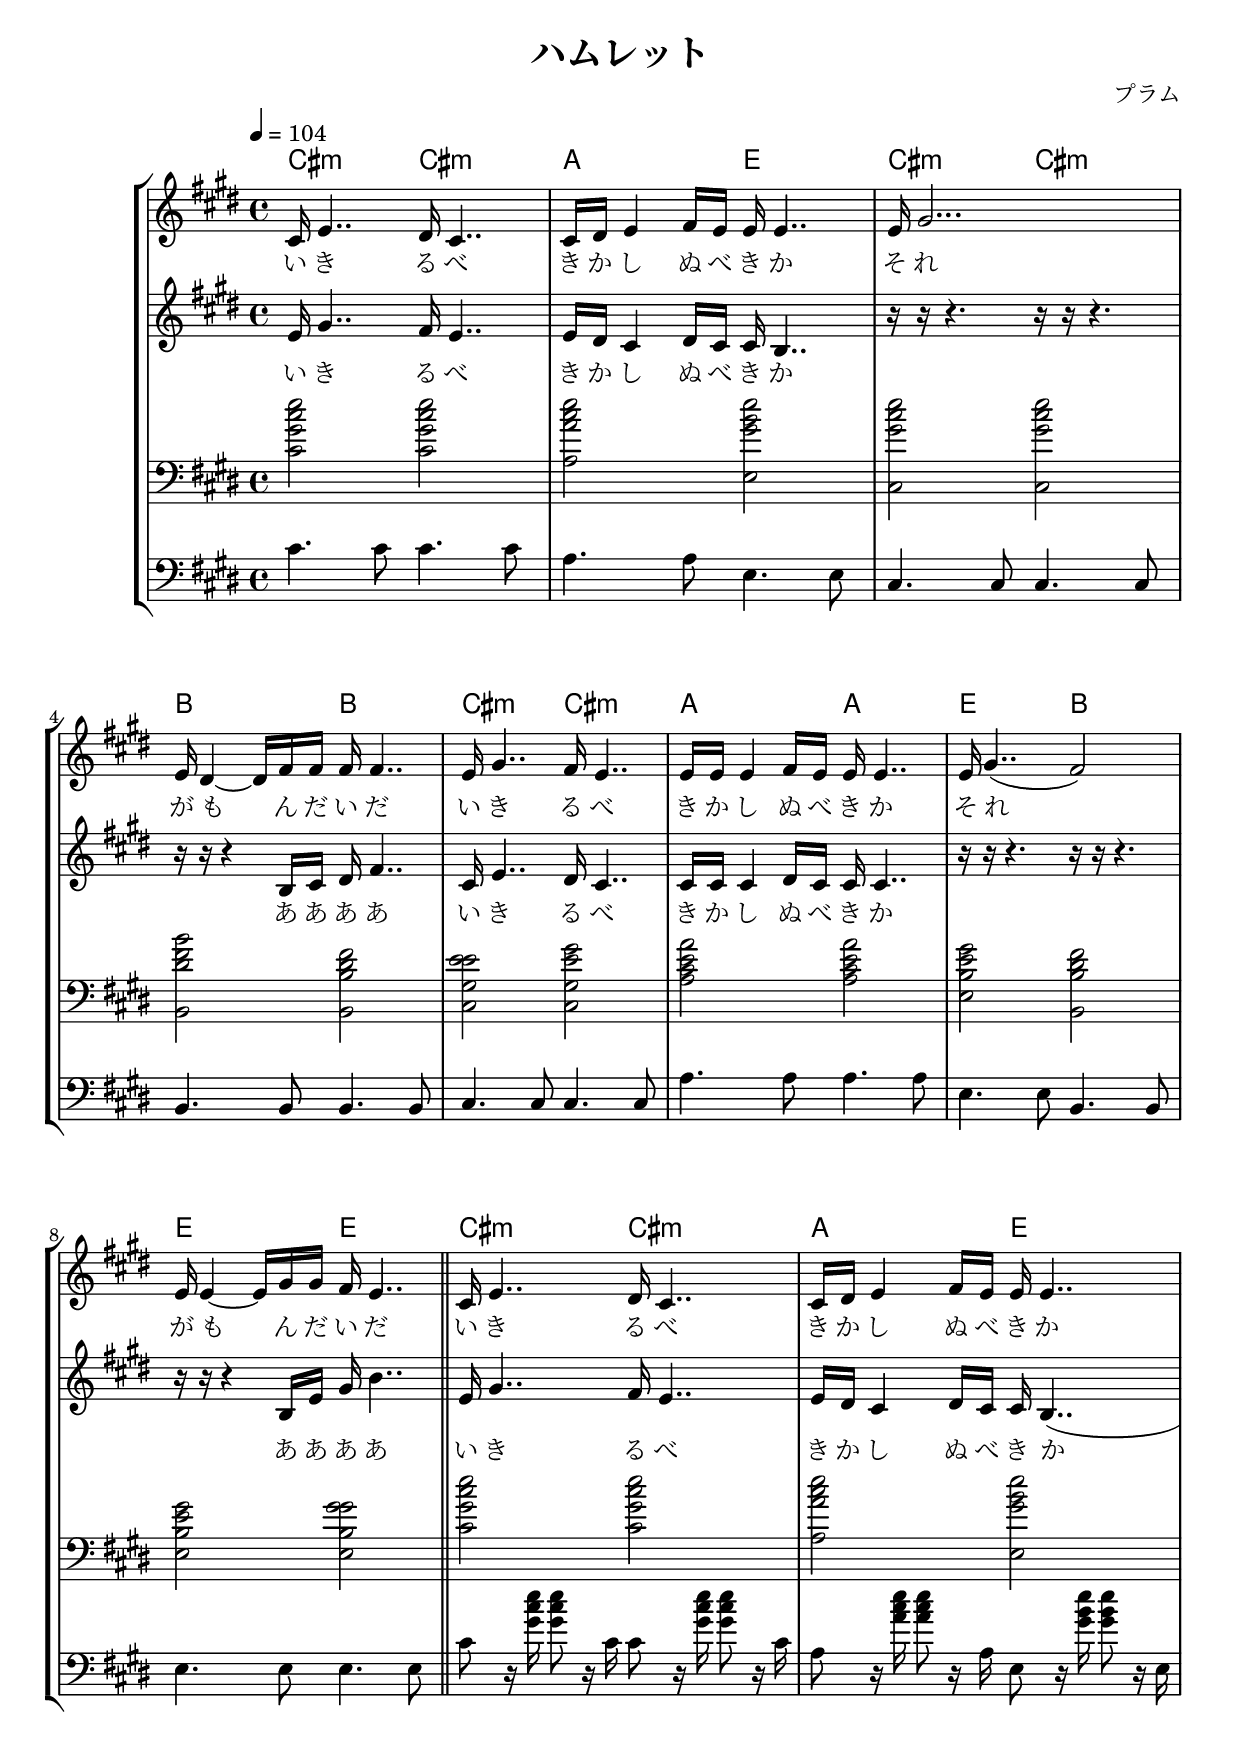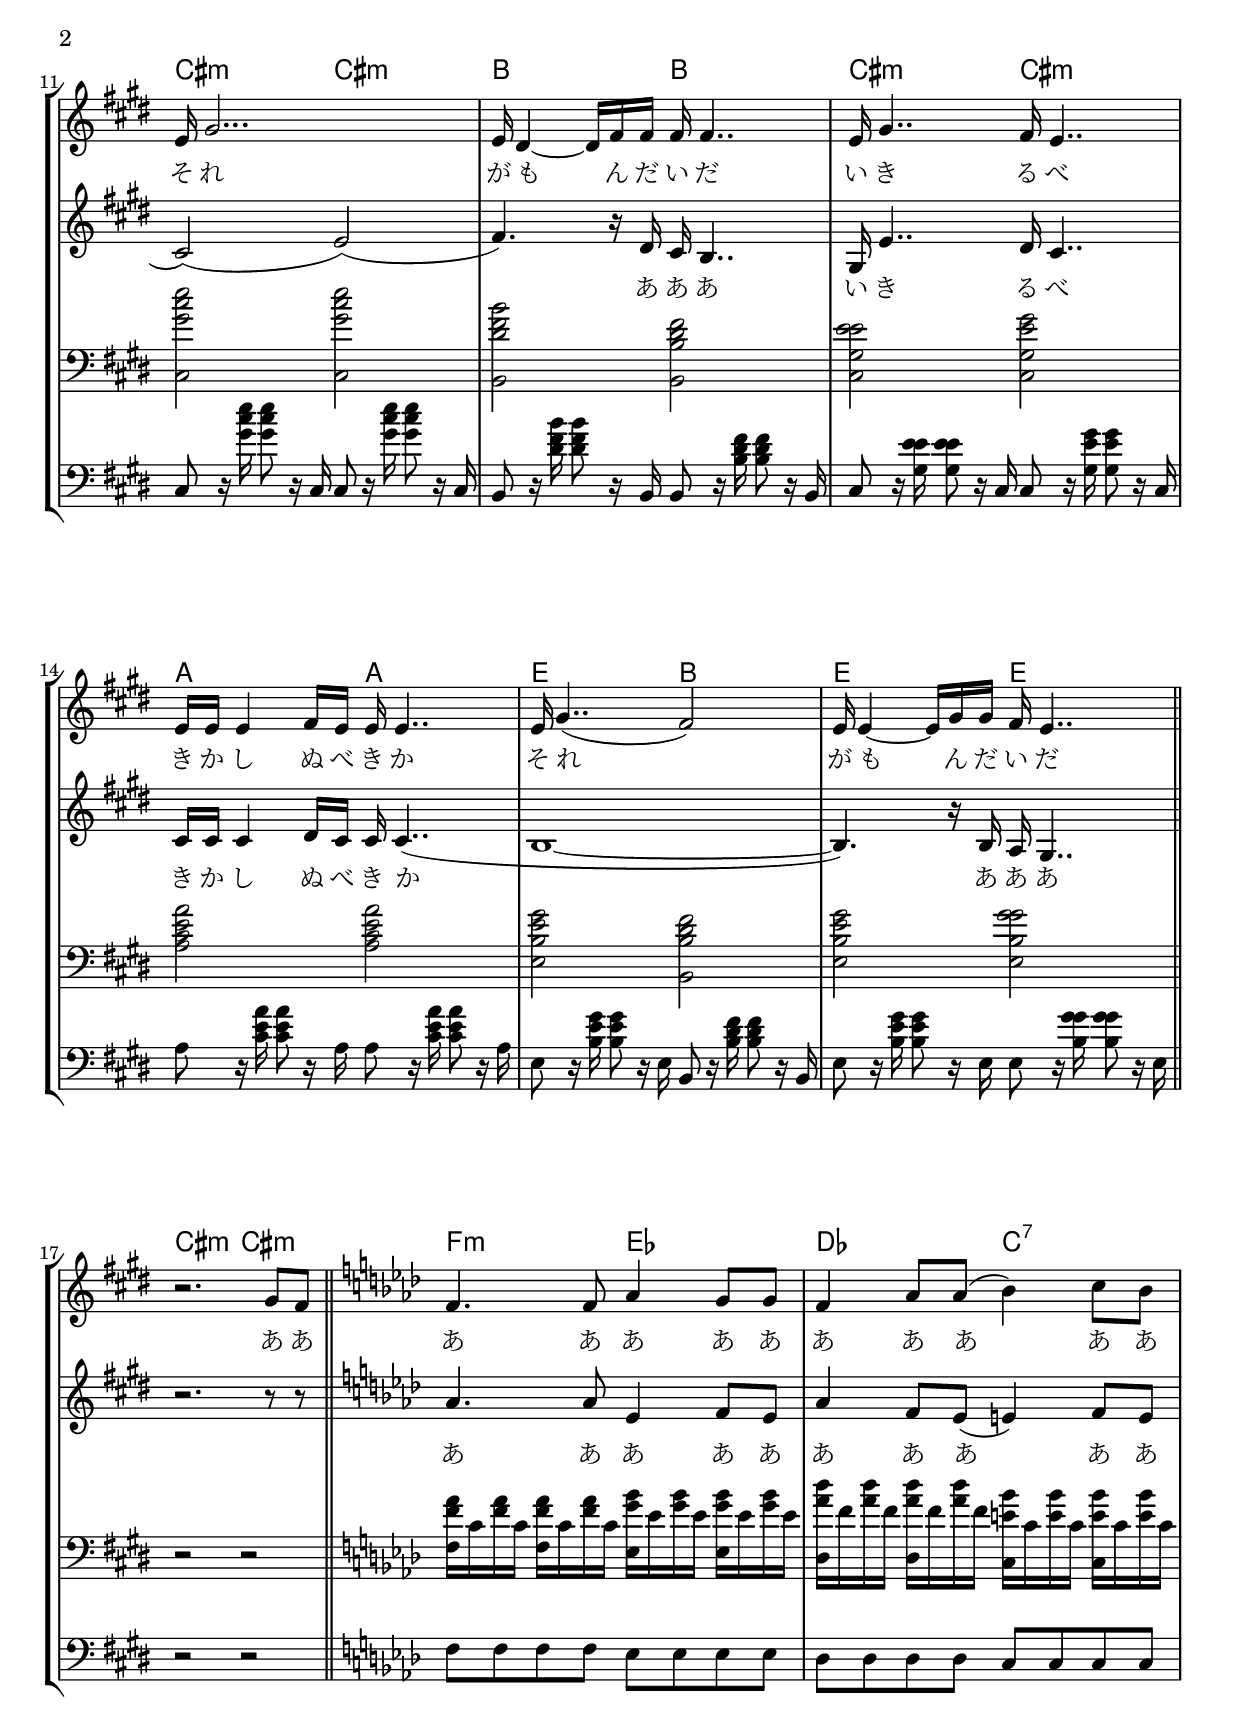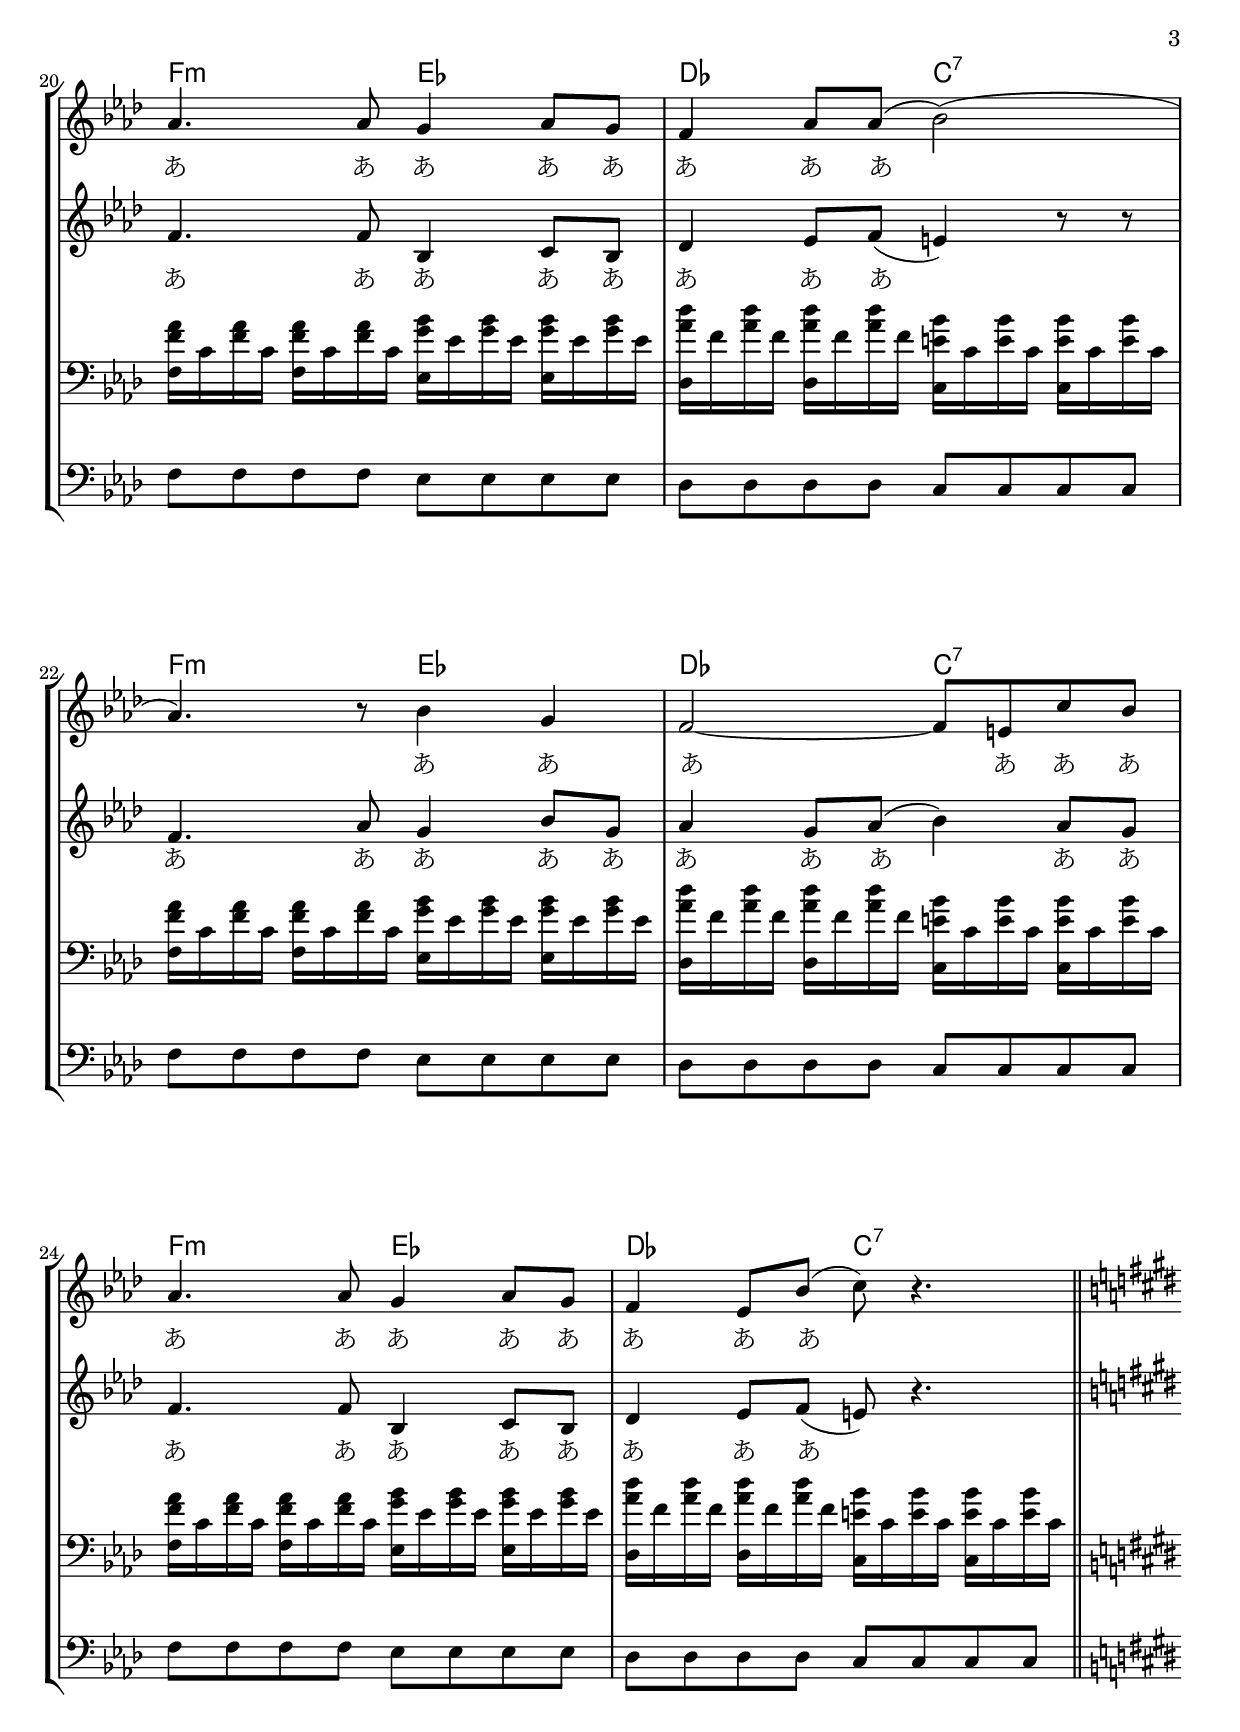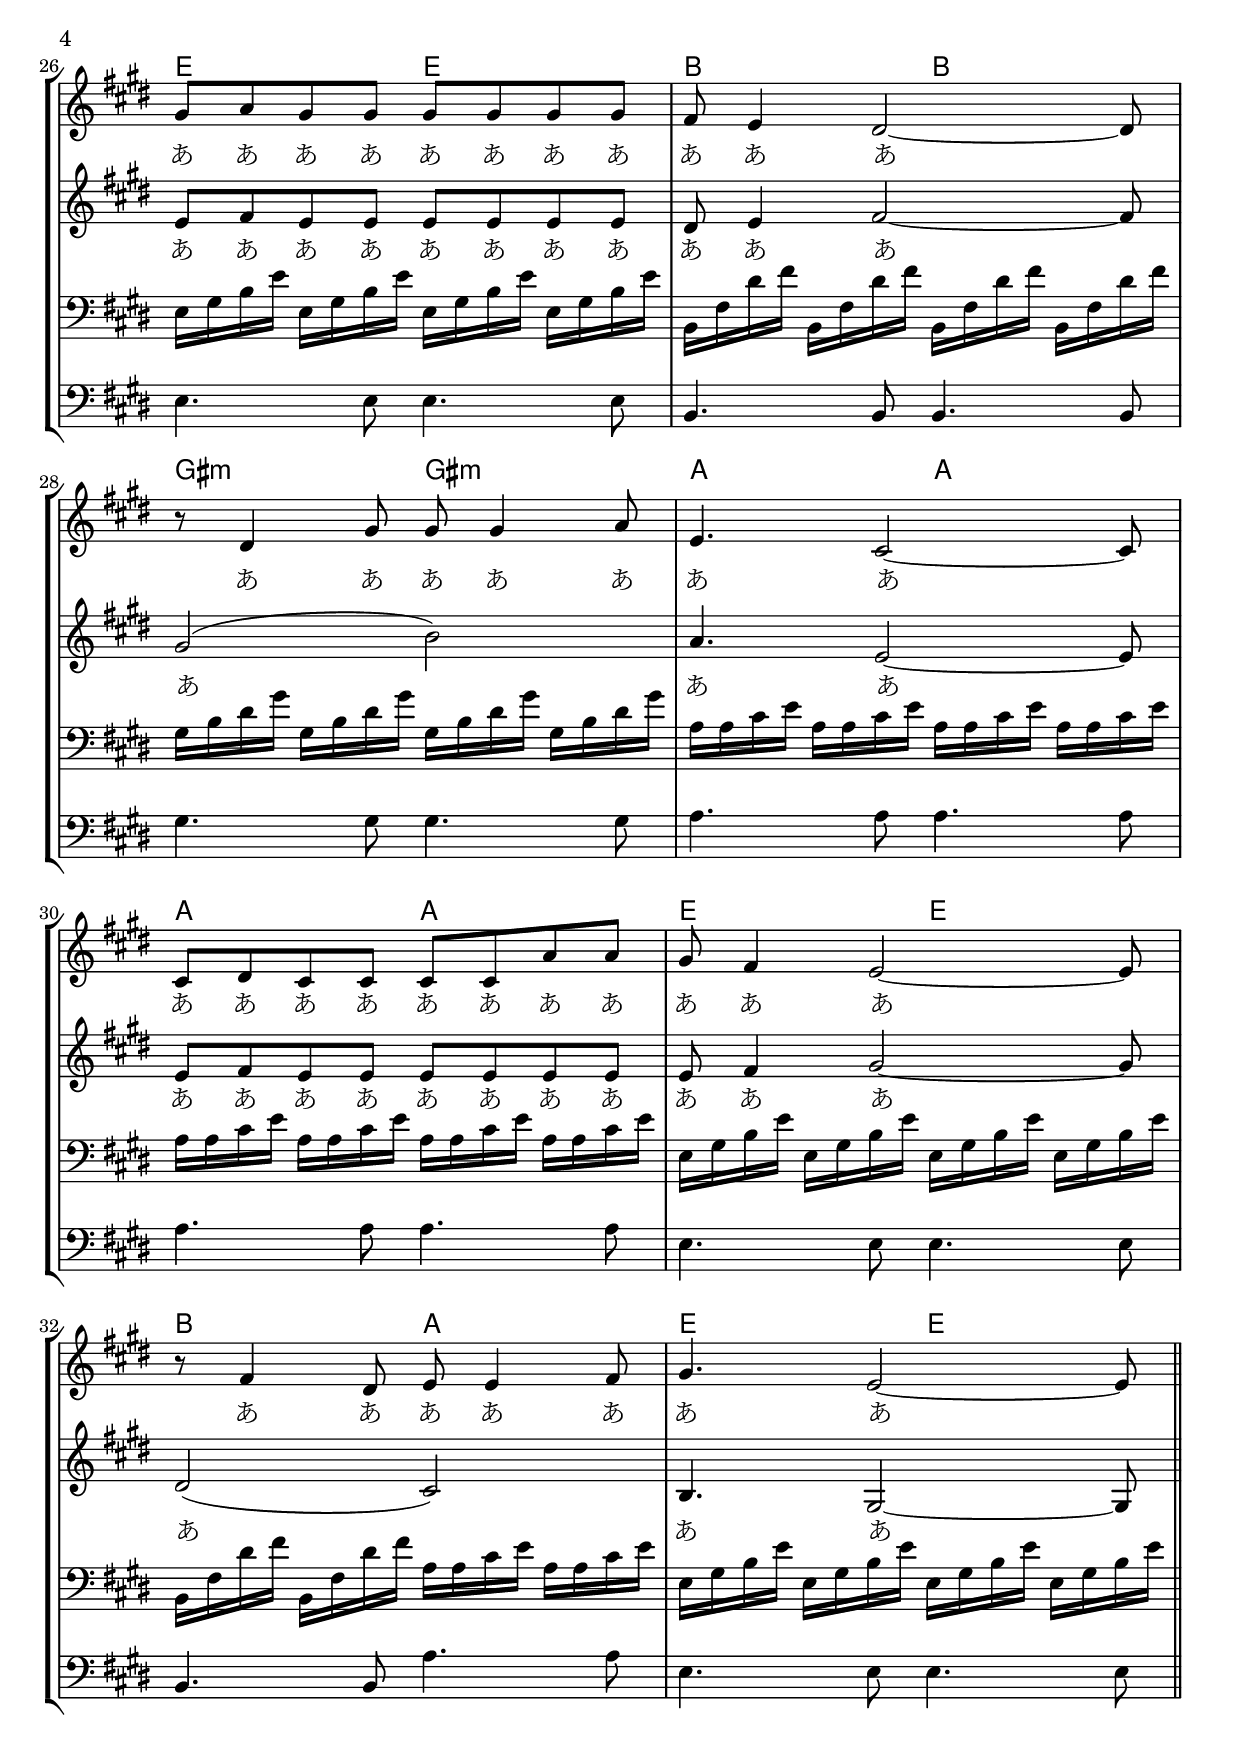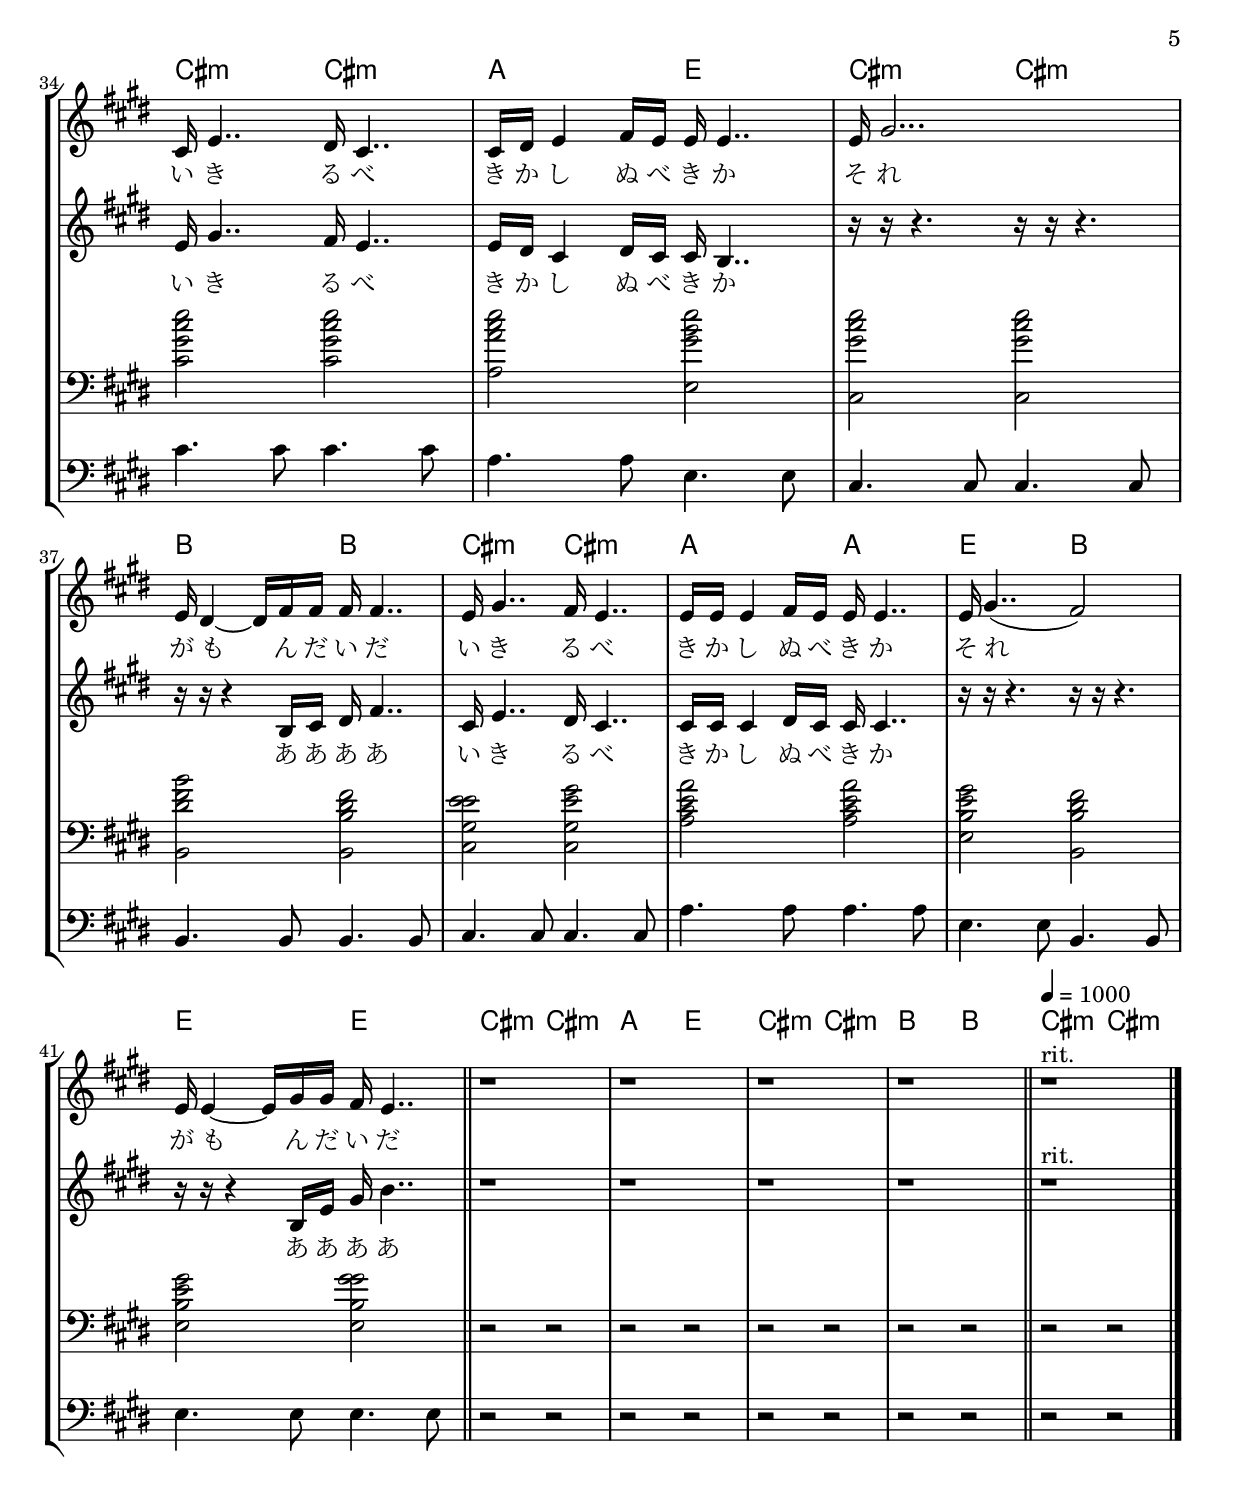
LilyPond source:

\version "2.12.1"

\header {
	title = \markup {ハムレット}
	composer = \markup \center-column {プラム}
}

harmony = \chordmode {
	cis2:m cis:m a e cis:m cis:m b b cis:m cis:m a a e b e e 

	cis:m cis:m a e cis:m cis:m b b cis:m cis:m a a e b e e 

	cis:m cis:m 

	f:m es des c:7 f:m es des c:7 f:m es des c:7 f:m es des c:7 

	e e b b gis:m gis:m a a a a e e b a e e 

	cis:m cis:m a e cis:m cis:m b b cis:m cis:m a a e b e e 

	cis:m cis:m a e cis:m cis:m b b 

	cis:m cis:m 
}

melody = {
	\set Staff.midiInstrument = #"Violin"
		\key e \major
	\tempo 4 = 104
cis'16  e'4..  dis'16  cis'4.. 
	cis'16  dis'16  e'4  fis'16  e'16  e'16  e'4.. 
	e'16  gis'2... 
	e'16  dis'4~dis'16  fis'16  fis'16  fis'16  fis'4.. 
	e'16  gis'4..  fis'16  e'4.. 
	e'16  e'16  e'4  fis'16  e'16  e'16  e'4.. 
	e'16  gis'4..  (fis'2) 
	e'16  e'4~e'16  gis'16  gis'16  fis'16  e'4..
	\set Staff.midiInstrument = #"Violin"
	cis'16  e'4..  dis'16  cis'4.. 
	cis'16  dis'16  e'4  fis'16  e'16  e'16  e'4.. 
	e'16  gis'2... 
	e'16  dis'4~dis'16  fis'16  fis'16  fis'16  fis'4.. 
	e'16  gis'4..  fis'16  e'4.. 
	e'16  e'16  e'4  fis'16  e'16  e'16  e'4.. 
	e'16  gis'4..  (fis'2) 
	e'16  e'4~e'16  gis'16  gis'16  fis'16  e'4..
	r2. 
	\set Staff.midiInstrument = #"Violin"
	gis'8  fis'8 
		\key as \major
f'4.  f'8  as'4  g'8  g'8 
	f'4  as'8  as'8  (bes'4)  c''8  bes'8 
	as'4.  as'8  g'4  as'8  g'8 
	f'4  as'8  as'8  (bes'2) 
	(as'4.)  r8  bes'4  g'4 
	f'2~f'8  e'8  c''8  bes'8 
	as'4.  as'8  g'4  as'8  g'8 
	f'4  es'8  bes'8  (c''8)  	r4. 	\set Staff.midiInstrument = #"Violin"
		\key e \major
gis'8  a'8  gis'8  gis'8  gis'8  gis'8  gis'8  gis'8 
	fis'8  e'4  dis'2~dis'8 
	r8  dis'4  gis'8  gis'8  gis'4  a'8 
	e'4.  cis'2~cis'8 
	cis'8  dis'8  cis'8  cis'8  cis'8  cis'8  a'8  a'8 
	gis'8  fis'4  e'2~e'8 
	r8  fis'4  dis'8  e'8  e'4  fis'8 
	gis'4.  e'2~e'8
	\set Staff.midiInstrument = #"Violin"
	cis'16  e'4..  dis'16  cis'4.. 
	cis'16  dis'16  e'4  fis'16  e'16  e'16  e'4.. 
	e'16  gis'2... 
	e'16  dis'4~dis'16  fis'16  fis'16  fis'16  fis'4.. 
	e'16  gis'4..  fis'16  e'4.. 
	e'16  e'16  e'4  fis'16  e'16  e'16  e'4.. 
	e'16  gis'4..  (fis'2) 
	e'16  e'4~e'16  gis'16  gis'16  fis'16  e'4..
	r1 | r1 | r1 | r1   
	\tempo 4 = 1000
	r1^"rit." \bar "|."
}

words = \lyricmode {
	い  き  る  べ  き  か  し  ぬ  べ  き  か  そ  れ  が  も  ん  だ  い  だ  い  き  る  べ  き  か  し  ぬ  べ  き  か  そ  れ  が  も  ん  だ  い  だ  
	い  き  る  べ  き  か  し  ぬ  べ  き  か  そ  れ  が  も  ん  だ  い  だ  い  き  る  べ  き  か  し  ぬ  べ  き  か  そ  れ  が  も  ん  だ  い  だ  
	
	あ  あ  あ  あ  あ  あ  あ  あ  あ  あ  あ  あ  あ  あ  あ  あ  あ  あ  あ  あ  あ  あ  あ  あ  あ  あ  あ  あ  あ  あ  あ  あ  あ  あ  
	あ  あ  あ  あ  あ  あ  あ  あ  あ  あ  あ  あ  あ  あ  あ  あ  あ  あ  あ  あ  あ  あ  あ  あ  あ  あ  あ  あ  あ  あ  あ  あ  あ  あ  あ  あ  
	い  き  る  べ  き  か  し  ぬ  べ  き  か  そ  れ  が  も  ん  だ  い  だ  い  き  る  べ  き  か  し  ぬ  べ  き  か  そ  れ  が  も  ん  だ  い  だ  
	
	
}

secondmelody = {
	\set Staff.midiInstrument = #"Viola"
		\key e \major
	\tempo 4 = 104
e'16  gis'4..  fis'16  e'4.. 
	e'16  dis'16  cis'4  dis'16  cis'16  cis'16  b4.. 
	r16  r16  r4.  r16  r16  r4. 
	r16  r16  r4  b16  cis'16  dis'16  fis'4.. 
	cis'16  e'4..  dis'16  cis'4.. 
	cis'16  cis'16  cis'4  dis'16  cis'16  cis'16  cis'4.. 
	r16  r16  r4.  r16  r16  r4. 
	r16  r16  r4  b16  e'16  gis'16  b'4..
	\set Staff.midiInstrument = #"Viola"
	e'16  gis'4..  fis'16  e'4.. 
	e'16  dis'16  cis'4  dis'16  cis'16  cis'16  b4.. 
	(cis'2)  (e'2) 
	(fis'4.)  r16  dis'16  cis'16  b4.. 
	gis16  e'4..  dis'16  cis'4.. 
	cis'16  cis'16  cis'4  dis'16  cis'16  cis'16  cis'4.. 
	(b1~ 
	b4.)  r16  b16  a16  gis4..
	r2. 
	\set Staff.midiInstrument = #"Viola"
	r8  r8 
		\key as \major
as'4.  as'8  es'4  f'8  es'8 
	as'4  f'8  es'8  (e'4)  f'8  e'8 
	f'4.  f'8  bes4  c'8  bes8 
	des'4  es'8  f'8  (e'4)  r8  r8 
	f'4.  as'8  g'4  bes'8  g'8 
	as'4  g'8  as'8  (bes'4)  as'8  g'8 
	f'4.  f'8  bes4  c'8  bes8 
	des'4  es'8  f'8  (e'8)  	r4. 	\set Staff.midiInstrument = #"Viola"
		\key e \major
e'8  fis'8  e'8  e'8  e'8  e'8  e'8  e'8 
	dis'8  e'4  fis'2~fis'8 
	gis'2  (b'2) 
	a'4.  e'2~e'8 
	e'8  fis'8  e'8  e'8  e'8  e'8  e'8  e'8 
	e'8  fis'4  gis'2~gis'8 
	dis'2  (cis'2) 
	b4.  gis2~gis8
	\set Staff.midiInstrument = #"Viola"
	e'16  gis'4..  fis'16  e'4.. 
	e'16  dis'16  cis'4  dis'16  cis'16  cis'16  b4.. 
	r16  r16  r4.  r16  r16  r4. 
	r16  r16  r4  b16  cis'16  dis'16  fis'4.. 
	cis'16  e'4..  dis'16  cis'4.. 
	cis'16  cis'16  cis'4  dis'16  cis'16  cis'16  cis'4.. 
	r16  r16  r4.  r16  r16  r4. 
	r16  r16  r4  b16  e'16  gis'16  b'4..
	r1 | r1 | r1 | r1   
	\tempo 4 = 1000
	r1^"rit." \bar "|."
}

secondwords = \lyricmode {
	い  き  る  べ  き  か  し  ぬ  べ  き  か  あ  あ  あ  あ  い  き  る  べ  き  か  し  ぬ  べ  き  か  あ  あ  あ  あ  
	い  き  る  べ  き  か  し  ぬ  べ  き  か  あ  あ  あ  い  き  る  べ  き  か  し  ぬ  べ  き  か  あ  あ  あ  
	
	あ  あ  あ  あ  あ  あ  あ  あ  あ  あ  あ  あ  あ  あ  あ  あ  あ  あ  あ  あ  あ  あ  あ  あ  あ  あ  あ  あ  あ  あ  あ  あ  あ  あ  あ  あ  
	あ  あ  あ  あ  あ  あ  あ  あ  あ  あ  あ  あ  あ  あ  あ  あ  あ  あ  あ  あ  あ  あ  あ  あ  あ  あ  あ  あ  
	い  き  る  べ  き  か  し  ぬ  べ  き  か  あ  あ  あ  あ  い  き  る  べ  き  か  し  ぬ  べ  き  か  あ  あ  あ  あ  
	
	
}

tempochange = {
	\tempo 4 = 104
	r1 | r1 | r1 | r1 | r1 | r1 | r1 | r1 \bar "||"
	\tempo 4 = 104
	r1 | r1 | r1 | r1 | r1 | r1 | r1 | r1 \bar "||"
	\tempo 4 = 104
	r1 \bar "||"
	\tempo 4 = 104
	r1 | r1 | r1 | r1 | r1 | r1 | r1 | r1 \bar "||"
	\tempo 4 = 104
	r1 | r1 | r1 | r1 | r1 | r1 | r1 | r1 \bar "||"
	\tempo 4 = 104
	r1 | r1 | r1 | r1 | r1 | r1 | r1 | r1 \bar "||"
	\tempo 4 = 104
	r1 | r1 | r1 | r1 \bar "||"
	\tempo 4 = 1000
	\tempo 4 = 750 r2 \tempo 4 = 666 r2 \bar "|."
}

mainacc = {
	\clef bass
	\set Staff.midiInstrument = #"Acoustic grand"
	\key e \major
	\tempo 4 = 104
	<cis' gis' cis'' e''>2
	<cis' gis' cis'' e''>2
	<a a' cis'' e''>2
	<e gis' b' e''>2
	<cis gis' cis'' e''>2
	<cis gis' cis'' e''>2
	<b, dis' fis' b'>2
	<b, b dis' fis'>2
	<cis gis e' e'>2
	<cis gis e' gis'>2
	<a cis' e' a'>2
	<a cis' e' a'>2
	<e b e' gis'>2
	<b, b dis' fis'>2
	<e b e' gis'>2
	<e b gis' gis'>2
	\bar "||"

	\set Staff.midiInstrument = #"Acoustic grand"
	<cis' gis' cis'' e''>2
	<cis' gis' cis'' e''>2
	<a a' cis'' e''>2
	<e gis' b' e''>2
	<cis gis' cis'' e''>2
	<cis gis' cis'' e''>2
	<b, dis' fis' b'>2
	<b, b dis' fis'>2
	<cis gis e' e'>2
	<cis gis e' gis'>2
	<a cis' e' a'>2
	<a cis' e' a'>2
	<e b e' gis'>2
	<b, b dis' fis'>2
	<e b e' gis'>2
	<e b gis' gis'>2
	\bar "||"

	\set Staff.midiInstrument = #"Acoustic grand"
	r2
	r2
	\bar "||"

	\set Staff.midiInstrument = #"Electric Grand"
	\key as \major
	<f f' as'>16 c'16 <f' as'>16 c'16   <f f' as'>16 c'16 <f' as'>16 c'16
	<es g' bes'>16 es'16 <g' bes'>16 es'16   <es g' bes'>16 es'16 <g' bes'>16 es'16
	<des as' des''>16 f'16 <as' des''>16 f'16   <des as' des''>16 f'16 <as' des''>16 f'16
	<c e' bes'>16 c'16 <e' bes'>16 c'16   <c e' bes'>16 c'16 <e' bes'>16 c'16
	<f f' as'>16 c'16 <f' as'>16 c'16   <f f' as'>16 c'16 <f' as'>16 c'16
	<es g' bes'>16 es'16 <g' bes'>16 es'16   <es g' bes'>16 es'16 <g' bes'>16 es'16
	<des as' des''>16 f'16 <as' des''>16 f'16   <des as' des''>16 f'16 <as' des''>16 f'16
	<c e' bes'>16 c'16 <e' bes'>16 c'16   <c e' bes'>16 c'16 <e' bes'>16 c'16
	<f f' as'>16 c'16 <f' as'>16 c'16   <f f' as'>16 c'16 <f' as'>16 c'16
	<es g' bes'>16 es'16 <g' bes'>16 es'16   <es g' bes'>16 es'16 <g' bes'>16 es'16
	<des as' des''>16 f'16 <as' des''>16 f'16   <des as' des''>16 f'16 <as' des''>16 f'16
	<c e' bes'>16 c'16 <e' bes'>16 c'16   <c e' bes'>16 c'16 <e' bes'>16 c'16
	<f f' as'>16 c'16 <f' as'>16 c'16   <f f' as'>16 c'16 <f' as'>16 c'16
	<es g' bes'>16 es'16 <g' bes'>16 es'16   <es g' bes'>16 es'16 <g' bes'>16 es'16
	<des as' des''>16 f'16 <as' des''>16 f'16   <des as' des''>16 f'16 <as' des''>16 f'16
	<c e' bes'>16 c'16 <e' bes'>16 c'16   <c e' bes'>16 c'16 <e' bes'>16 c'16
	\bar "||"

	\set Staff.midiInstrument = #"Acoustic grand"
	\key e \major
	e16 gis b e' e gis b e'
	e16 gis b e' e gis b e'
	b,16 fis dis' fis' b, fis dis' fis'
	b,16 fis dis' fis' b, fis dis' fis'
	gis16 b dis' gis' gis b dis' gis'
	gis16 b dis' gis' gis b dis' gis'
	a16 a cis' e' a a cis' e'
	a16 a cis' e' a a cis' e'
	a16 a cis' e' a a cis' e'
	a16 a cis' e' a a cis' e'
	e16 gis b e' e gis b e'
	e16 gis b e' e gis b e'
	b,16 fis dis' fis' b, fis dis' fis'
	a16 a cis' e' a a cis' e'
	e16 gis b e' e gis b e'
	e16 gis b e' e gis b e'
	\bar "||"

	\set Staff.midiInstrument = #"Acoustic grand"
	<cis' gis' cis'' e''>2
	<cis' gis' cis'' e''>2
	<a a' cis'' e''>2
	<e gis' b' e''>2
	<cis gis' cis'' e''>2
	<cis gis' cis'' e''>2
	<b, dis' fis' b'>2
	<b, b dis' fis'>2
	<cis gis e' e'>2
	<cis gis e' gis'>2
	<a cis' e' a'>2
	<a cis' e' a'>2
	<e b e' gis'>2
	<b, b dis' fis'>2
	<e b e' gis'>2
	<e b gis' gis'>2
	\bar "||"

	\set Staff.midiInstrument = #"Acoustic grand"
	r2
	r2
	r2
	r2
	r2
	r2
	r2
	r2
	\bar "||"

	\set Staff.midiInstrument = #"Acoustic grand"
	\tempo 4 = 1000
	r2
	r2
	\bar "|."
}

subacc = {
	\clef bass
	\set Staff.midiInstrument = #"Electric Bass (finger)"
	\key e \major
	\tempo 4 = 104
	cis'4.cis'8
	cis'4.cis'8
	a4.a8
	e4.e8
	cis4.cis8
	cis4.cis8
	b,4.b,8
	b,4.b,8
	cis4.cis8
	cis4.cis8
	a4.a8
	a4.a8
	e4.e8
	b,4.b,8
	e4.e8
	e4.e8
	\bar "||"

	\set Staff.midiInstrument = #"Electric Bass (finger)"
	cis'8 r16 <gis' cis'' e''>16 <gis' cis'' e''>8 r16 cis'16
	cis'8 r16 <gis' cis'' e''>16 <gis' cis'' e''>8 r16 cis'16
	a8 r16 <a' cis'' e''>16 <a' cis'' e''>8 r16 a16
	e8 r16 <gis' b' e''>16 <gis' b' e''>8 r16 e16
	cis8 r16 <gis' cis'' e''>16 <gis' cis'' e''>8 r16 cis16
	cis8 r16 <gis' cis'' e''>16 <gis' cis'' e''>8 r16 cis16
	b,8 r16 <dis' fis' b'>16 <dis' fis' b'>8 r16 b,16
	b,8 r16 <b dis' fis'>16 <b dis' fis'>8 r16 b,16
	cis8 r16 <gis e' e'>16 <gis e' e'>8 r16 cis16
	cis8 r16 <gis e' gis'>16 <gis e' gis'>8 r16 cis16
	a8 r16 <cis' e' a'>16 <cis' e' a'>8 r16 a16
	a8 r16 <cis' e' a'>16 <cis' e' a'>8 r16 a16
	e8 r16 <b e' gis'>16 <b e' gis'>8 r16 e16
	b,8 r16 <b dis' fis'>16 <b dis' fis'>8 r16 b,16
	e8 r16 <b e' gis'>16 <b e' gis'>8 r16 e16
	e8 r16 <b gis' gis'>16 <b gis' gis'>8 r16 e16
	\bar "||"

	\set Staff.midiInstrument = #"Acoustic grand"
	r2
	r2
	\bar "||"

	\set Staff.midiInstrument = #"Electric Bass (finger)"
	\key as \major
	f8 f8 f8 f8
	es8 es8 es8 es8
	des8 des8 des8 des8
	c8 c8 c8 c8
	f8 f8 f8 f8
	es8 es8 es8 es8
	des8 des8 des8 des8
	c8 c8 c8 c8
	f8 f8 f8 f8
	es8 es8 es8 es8
	des8 des8 des8 des8
	c8 c8 c8 c8
	f8 f8 f8 f8
	es8 es8 es8 es8
	des8 des8 des8 des8
	c8 c8 c8 c8
	\bar "||"

	\set Staff.midiInstrument = #"Electric Bass (finger)"
	\key e \major
	e4.e8
	e4.e8
	b,4.b,8
	b,4.b,8
	gis4.gis8
	gis4.gis8
	a4.a8
	a4.a8
	a4.a8
	a4.a8
	e4.e8
	e4.e8
	b,4.b,8
	a4.a8
	e4.e8
	e4.e8
	\bar "||"

	\set Staff.midiInstrument = #"Electric Bass (finger)"
	cis'4.cis'8
	cis'4.cis'8
	a4.a8
	e4.e8
	cis4.cis8
	cis4.cis8
	b,4.b,8
	b,4.b,8
	cis4.cis8
	cis4.cis8
	a4.a8
	a4.a8
	e4.e8
	b,4.b,8
	e4.e8
	e4.e8
	\bar "||"

	\set Staff.midiInstrument = #"Acoustic grand"
	r2
	r2
	r2
	r2
	r2
	r2
	r2
	r2
	\bar "||"

	\set Staff.midiInstrument = #"Acoustic grand"
	\tempo 4 = 1000
	r2
	r2
	\bar "|."
}

percA = {
	\drummode {
	r1 |r1 |r1 |r1 |r1 |r1 |r1 |r1 \bar "||"
	hh4 hh8 hh2 r8  |\times 16/32{ hh2 hh8. hh8. hh4. hh2. } |hh4 hh8 hh2 r8  |hh4 hh8 hh4 hh4.  |hh4 hh8 hh2 r8  |\times 16/32{ hh2 hh8. hh8. hh4. hh2. } |hh4 hh8 hh2 r8  |\times 16/32{ hh2 hh8. hh1 r4 r16 } \bar "||"
	r1 \bar "||"
	r4 sn2 sn8. sn16  |r4 sn2 sn8. sn16  |r4 sn2 sn8. sn16  |r4 sn2 sn8. sn16  |r4 sn2 sn8. sn16  |r4 sn2 sn8. sn16  |r4 sn2 sn8. sn16  |r8 sn8 sn4 sn8 sn8 sn16 sn8 sn16  \bar "||"
	r4 sn2 sn8. sn16  |r4 sn2 sn8. sn16  |r4 sn2 sn8. sn16  |r4 sn2 sn8. sn16  |r4 sn2 sn8. sn16  |r4 sn2 sn8. sn16  |r4 sn2 sn8. sn16  |r8 sn8 sn4 sn8 sn8 sn16 sn8 sn16  \bar "||"
	hh4 hh8 hh2 r8  |\times 16/32{ hh2 hh8. hh8. hh4. hh2. } |hh4 hh8 hh2 r8  |hh4 hh8 hh4 hh4.  |hh4 hh8 hh2 r8  |\times 16/32{ hh2 hh8. hh8. hh4. hh2. } |hh4 hh8 hh2 r8  |\times 16/32{ hh2 hh8. hh1 r4 r16 } \bar "||"
	hh4 hh8 hh2 r8  |\times 16/32{ hh2 hh8. hh8. hh4. hh2. } |hh4 hh8 hh2 r8  |\times 16/32{ hh2 hh8. hh1 r4 r16 } \bar "||"
	r1 \bar "|."
	}
}

percB = {
	\drummode {
	r1 |r1 |r1 |r1 |r1 |r1 |r1 |r1 \bar "||"
	r16 hhp8 hhp8 hhp2 r8.  |\times 16/32{ r8 hhp4 hhp4 hhp8 hhp2 r8 hhp2 r8 } |r16 hhp8 hhp8 hhp2 r8.  |r16 hhp8 hhp8 hhp8. hhp2  |r16 hhp8 hhp8 hhp2 r8.  |\times 16/32{ r8 hhp4 hhp4 hhp8 hhp2 r8 hhp2 r8 } |r16 hhp8 hhp8 hhp2 r8.  |\times 16/32{ r8 hhp4 hhp4 hhp8 hhp1 r4 } \bar "||"
	r1 \bar "||"
	r4. r16 tommh8 tommh4. r16  |r1  |r4. r16 tommh8 tommh4. r16  |r1  |r4. r16 tommh8 tommh4. r16  |r1  |r4. r16 tommh8 tommh4. r16  |r1  \bar "||"
	r4. r16 tommh8 tommh4. r16  |r1  |r4. r16 tommh8 tommh4. r16  |r1  |r4. r16 tommh8 tommh4. r16  |r1  |r4. r16 tommh8 tommh4. r16  |r1  \bar "||"
	r16 hhp8 hhp8 hhp2 r8.  |\times 16/32{ r8 hhp4 hhp4 hhp8 hhp2 r8 hhp2 r8 } |r16 hhp8 hhp8 hhp2 r8.  |r16 hhp8 hhp8 hhp8. hhp2  |r16 hhp8 hhp8 hhp2 r8.  |\times 16/32{ r8 hhp4 hhp4 hhp8 hhp2 r8 hhp2 r8 } |r16 hhp8 hhp8 hhp2 r8.  |\times 16/32{ r8 hhp4 hhp4 hhp8 hhp1 r4 } \bar "||"
	r16 hhp8 hhp8 hhp2 r8.  |\times 16/32{ r8 hhp4 hhp4 hhp8 hhp2 r8 hhp2 r8 } |r16 hhp8 hhp8 hhp2 r8.  |\times 16/32{ r8 hhp4 hhp4 hhp8 hhp1 r4 } \bar "||"
	r1 \bar "|."
	}
}

percC = {
	\drummode {
	r1 |r1 |r1 |r1 |r1 |r1 |r1 |r1 \bar "||"
	r1  |\times 16/32{ r1 r2 hho2 } |r1  |\times 16/32{ r1 r2 hho2 } |r1  |\times 16/32{ r1 r2 hho2 } |r1  |\times 16/32{ r1 r2 hho2 } \bar "||"
	r1 \bar "||"
	r8 toml8 toml8 toml8 toml8 toml8 toml8 toml8  |toml8 toml8 toml8 toml8 toml8 toml8 toml8 toml8  |toml8 toml8 toml8 toml8 toml8 toml8 toml8 toml8  |toml8 toml8 toml8 toml8 toml8 toml8 toml8 toml8  |r8 toml8 toml8 toml8 toml8 toml8 toml8 toml8  |toml8 toml8 toml8 toml8 toml8 toml8 toml8 toml8  |toml8 toml8 toml8 toml8 toml8 toml8 toml8 toml8  |toml8 toml8 toml8 toml8 toml8 toml8 toml8 toml8  \bar "||"
	r8 toml8 toml8 toml8 toml8 toml8 toml8 toml8  |toml8 toml8 toml8 toml8 toml8 toml8 toml8 toml8  |toml8 toml8 toml8 toml8 toml8 toml8 toml8 toml8  |toml8 toml8 toml8 toml8 toml8 toml8 toml8 toml8  |r8 toml8 toml8 toml8 toml8 toml8 toml8 toml8  |toml8 toml8 toml8 toml8 toml8 toml8 toml8 toml8  |toml8 toml8 toml8 toml8 toml8 toml8 toml8 toml8  |toml8 toml8 toml8 toml8 toml8 toml8 toml8 toml8  \bar "||"
	r1  |\times 16/32{ r1 r2 hho2 } |r1  |\times 16/32{ r1 r2 hho2 } |r1  |\times 16/32{ r1 r2 hho2 } |r1  |\times 16/32{ r1 r2 hho2 } \bar "||"
	r1  |\times 16/32{ r1 r2 hho2 } |r1  |\times 16/32{ r1 r2 hho2 } \bar "||"
	r1 \bar "|."
	}
}

percD = {
	\drummode {
	r1 |r1 |r1 |r1 |r1 |r1 |r1 |r1 \bar "||"
	bd8. bd8. bd2 bd8  |\times 16/32{ bd4. bd4. bd2 bd2 bd4 } |bd8. bd8. bd2 bd8  |bd8. bd8. bd2 r8  |bd8. bd8. bd2 bd8  |\times 16/32{ bd4. bd4. bd2 bd2 bd4 } |bd8. bd8. bd2 bd8  |\times 16/32{ bd4. bd4. bd8 bd2 r8 bd2 } \bar "||"
	r1 \bar "||"
	r1  |r4. r16 tomfh8 tomfh4. r16  |r1  |r4. r16 tomfh8 tomfh4. r16  |r1  |r4. r16 tomfh8 tomfh4. r16  |r1  |r4. r16 tomfh2 r16  \bar "||"
	r1  |r4. r16 tomfh8 tomfh4. r16  |r1  |r4. r16 tomfh8 tomfh4. r16  |r1  |r4. r16 tomfh8 tomfh4. r16  |r1  |r4. r16 tomfh2 r16  \bar "||"
	bd8. bd8. bd2 bd8  |\times 16/32{ bd4. bd4. bd2 bd2 bd4 } |bd8. bd8. bd2 bd8  |bd8. bd8. bd2 r8  |bd8. bd8. bd2 bd8  |\times 16/32{ bd4. bd4. bd2 bd2 bd4 } |bd8. bd8. bd2 bd8  |\times 16/32{ bd4. bd4. bd8 bd2 r8 bd2 } \bar "||"
	bd8. bd8. bd2 bd8  |\times 16/32{ bd4. bd4. bd2 bd2 bd4 } |bd8. bd8. bd2 bd8  |\times 16/32{ bd4. bd4. bd8 bd2 r8 bd2 } \bar "||"
	r1 \bar "|."
	}
}

percE = {
	\drummode {
	r1 |r1 |r1 |r1 |r1 |r1 |r1 |r1 \bar "||"
	r2 ss2  |\times 16/32{ r1 ss1 } |r2 ss2  |\times 16/32{ r1 ss1 } |r2 ss2  |\times 16/32{ r1 ss1 } |r2 ss2  |\times 16/32{ r1 ss1 } \bar "||"
	r1 \bar "||"
	bd4. r16 bd8. bd4.  |bd8. bd4. r16 bd4 bd8  |bd8. bd4 bd8. bd4.  |bd8. bd4. r16 bd4 bd8  |bd4. r16 bd8. bd4.  |bd8. bd4. r16 bd4 bd8  |bd8. bd4 bd8. bd4.  |bd4. bd8 bd4 r16 bd8.  \bar "||"
	bd4. r16 bd8. bd4.  |bd8. bd4. r16 bd4 bd8  |bd8. bd4 bd8. bd4.  |bd8. bd4. r16 bd4 bd8  |bd4. r16 bd8. bd4.  |bd8. bd4. r16 bd4 bd8  |bd8. bd4 bd8. bd4.  |bd4. bd8 bd4 r16 bd8.  \bar "||"
	r2 ss2  |\times 16/32{ r1 ss1 } |r2 ss2  |\times 16/32{ r1 ss1 } |r2 ss2  |\times 16/32{ r1 ss1 } |r2 ss2  |\times 16/32{ r1 ss1 } \bar "||"
	r2 ss2  |\times 16/32{ r1 ss1 } |r2 ss2  |\times 16/32{ r1 ss1 } \bar "||"
	r1 \bar "|."
	}
}

percF = {
	\drummode {
	r1 | r1 | r1 | r1 | r1 | r1 | r1 | r1 \bar "||"
	r1 |r1 |r1 |r2 r8. sn16 sn4  |r1 |r1 |r1 |\times 16/32{ r1 sn4 sn8 sn2 r8 } \bar "||"
	r1 \bar "||"
	cymc1  |r1 |r1 |r1 |cymc1  |r1 |r1 |r1 \bar "||"
	cymc1  |r1 |r1 |r1 |cymc1  |r1 |r1 |r1 \bar "||"
	r1 |r1 |r1 |r2 r8. sn16 sn4  |r1 |r1 |r1 |\times 16/32{ r1 sn4 sn8 sn2 r8 } \bar "||"
	r1 |r1 |r1 |\times 16/32{ r1 sn4 sn8 sn2 r8 } \bar "||"
	r1 \bar "|."
	}
}

percG = {
	\drummode {
	r1 | r1 | r1 | r1 | r1 | r1 | r1 | r1 \bar "||"
	r1 |r1 |r1 |r2. r8 tomml8  |r1 |r1 |r1 |r2. r8 tomml8  \bar "||"
	r1 \bar "||"
	r1 | r1 | r1 | r1 | r1 | r1 | r1 | r1 \bar "||"
	r1 | r1 | r1 | r1 | r1 | r1 | r1 | r1 \bar "||"
	r1 |r1 |r1 |r2. r8 tomml8  |r1 |r1 |r1 |r2. r8 tomml8  \bar "||"
	r1 |r1 |r1 |r2. r8 tomml8  \bar "||"
	r1 \bar "|."
	}
}

percH = {
	\drummode {
	r1 | r1 | r1 | r1 | r1 | r1 | r1 | r1 \bar "||"
	r1 |r1 |r1 |r1 |r1 |r1 |r1 |\times 16/32{ r1 r2 r8 tommh4. } \bar "||"
	r1 \bar "||"
	r1 | r1 | r1 | r1 | r1 | r1 | r1 | r1 \bar "||"
	r1 | r1 | r1 | r1 | r1 | r1 | r1 | r1 \bar "||"
	r1 |r1 |r1 |r1 |r1 |r1 |r1 |\times 16/32{ r1 r2 r8 tommh4. } \bar "||"
	r1 |r1 |r1 |\times 16/32{ r1 r2 r8 tommh4. } \bar "||"
	r1 \bar "|."
	}
}

percI = {
	\drummode {
	r1 | r1 | r1 | r1 | r1 | r1 | r1 | r1 \bar "||"
	r1 |r1 |r1 |r1 |r1 |r1 |r1 |\times 16/32{ r1 r2. tomfh4 } \bar "||"
	r1 \bar "||"
	r1 | r1 | r1 | r1 | r1 | r1 | r1 | r1 \bar "||"
	r1 | r1 | r1 | r1 | r1 | r1 | r1 | r1 \bar "||"
	r1 |r1 |r1 |r1 |r1 |r1 |r1 |\times 16/32{ r1 r2. tomfh4 } \bar "||"
	r1 |r1 |r1 |\times 16/32{ r1 r2. tomfh4 } \bar "||"
	r1 \bar "|."
	}
}

\score {
	<<
		\new StaffGroup <<
			\new ChordNames {\harmony}
			\new Voice = "melody" {\melody}
			\new Lyrics \lyricsto "melody" \words
			\new Voice = "secondmelody" {\secondmelody}
			\new Lyrics \lyricsto "secondmelody" \secondwords
			\new Staff = "mainacc" {\mainacc}
			\new Staff = "subacc" {\subacc}
		>>
	>>
	\layout { }
}
